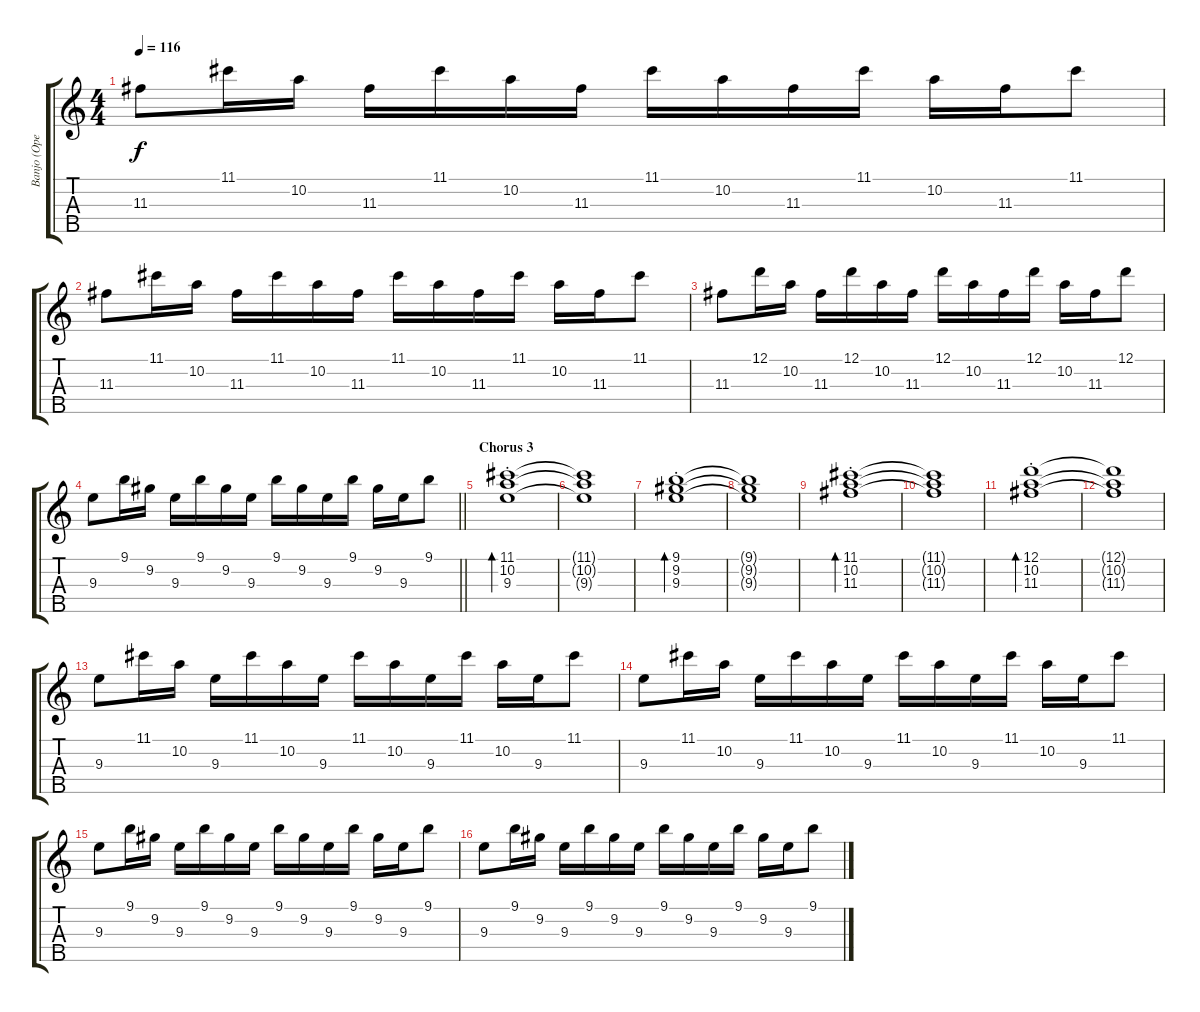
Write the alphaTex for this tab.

\track ("Banjo (Open G)" "Banjo (Ope") {instrument banjo}
\staff {score tabs}
\tuning (D4 B3 G3 D3 G4) {hide}
\displaytranspose 12
\ts (4 4)
\tempo 116
\clef g2
\ks c
11.3.8{dy f} 11.1.16 10.2.16 11.3.16 11.1.16 10.2.16 11.3.16 11.1.16 10.2.16 11.3.16 11.1.16 10.2.16 11.3.16 11.1.8 |
11.3.8 11.1.16 10.2.16 11.3.16 11.1.16 10.2.16 11.3.16 11.1.16 10.2.16 11.3.16 11.1.16 10.2.16 11.3.16 11.1.8 |
11.3.8 12.1.16 10.2.16 11.3.16 12.1.16 10.2.16 11.3.16 12.1.16 10.2.16 11.3.16 12.1.16 10.2.16 11.3.16 12.1.8 |
\barLineRight lightlight
9.3.8 9.1.16 9.2.16 9.3.16 9.1.16 9.2.16 9.3.16 9.1.16 9.2.16 9.3.16 9.1.16 9.2.16 9.3.16 9.1.8 |
\section ("" "Chorus 3")
(11.1{st} 10.2{st} 9.3{st}).1{bd 60} |
(11.1{t} 10.2{t} 9.3{t}).1 |
(9.1{st} 9.2{st} 9.3{st}).1{bd 60} |
(9.1{t} 9.2{t} 9.3{t}).1 |
(11.1{st} 10.2{st} 11.3{st}).1{bd 60} |
(11.1{t} 10.2{t} 11.3{t}).1 |
(12.1{st} 10.2{st} 11.3{st}).1{bd 60} |
(12.1{t} 10.2{t} 11.3{t}).1 |
9.3.8 11.1.16 10.2.16 9.3.16 11.1.16 10.2.16 9.3.16 11.1.16 10.2.16 9.3.16 11.1.16 10.2.16 9.3.16 11.1.8 |
9.3.8 11.1.16 10.2.16 9.3.16 11.1.16 10.2.16 9.3.16 11.1.16 10.2.16 9.3.16 11.1.16 10.2.16 9.3.16 11.1.8 |
9.3.8 9.1.16 9.2.16 9.3.16 9.1.16 9.2.16 9.3.16 9.1.16 9.2.16 9.3.16 9.1.16 9.2.16 9.3.16 9.1.8 |
9.3.8 9.1.16 9.2.16 9.3.16 9.1.16 9.2.16 9.3.16 9.1.16 9.2.16 9.3.16 9.1.16 9.2.16 9.3.16 9.1.8
